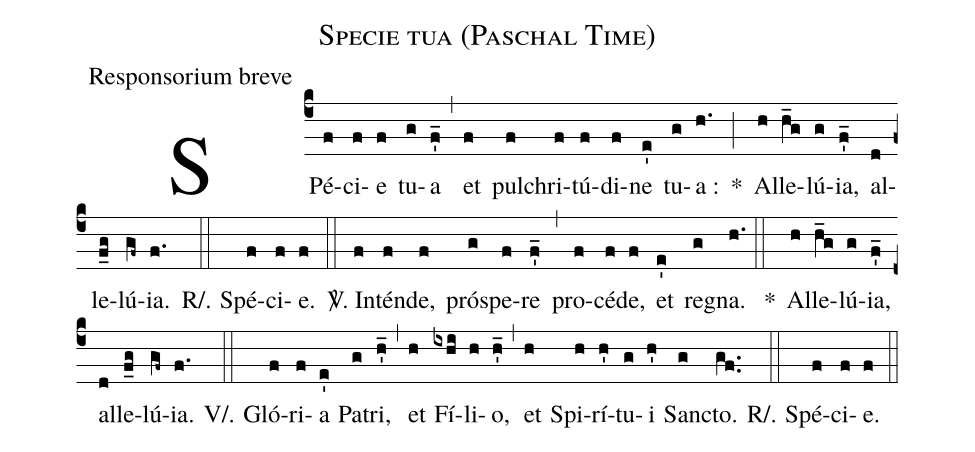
name:Specie tua (Paschal Time);
office-part:Responsorium breve;
%%
(c4) SPé(f)ci(f)e(f) tu(g)a(f'_) (,) et(f) pul(f)chri(f)tú(f)di(f)ne(e') tu(g)a :(h.) *(;) Al(h)le(h_g)lú(g){ia},(f'_) al(d)le(f_g)lú(gf~){ia}.(f.) (::)
R/. Spé(f)ci(f)e.(f) (::)
<sp>V/</sp>. In(f)tén(f)de,(f) pró(g)spe(f)re(f'_) (,) pro(f)cé(f)de,(f) et(e') re(g)gna.(h.) (::)
*() Al(h)le(h_g)lú(g){ia},(f'_) al(d)le(f_g)lú(gf~){ia}.(f.) (::)
V/. Gló(f)ri(f)a(e') Pa(g)tri,(h'_) (,) et(h) Fí(ixhi)li(h)o,(h'_) (,) et(h) Spi(h)rí(h')tu(g)i(h') San(g)cto.(gf..) (::)
R/. Spé(f)ci(f)e.(f) (::)
